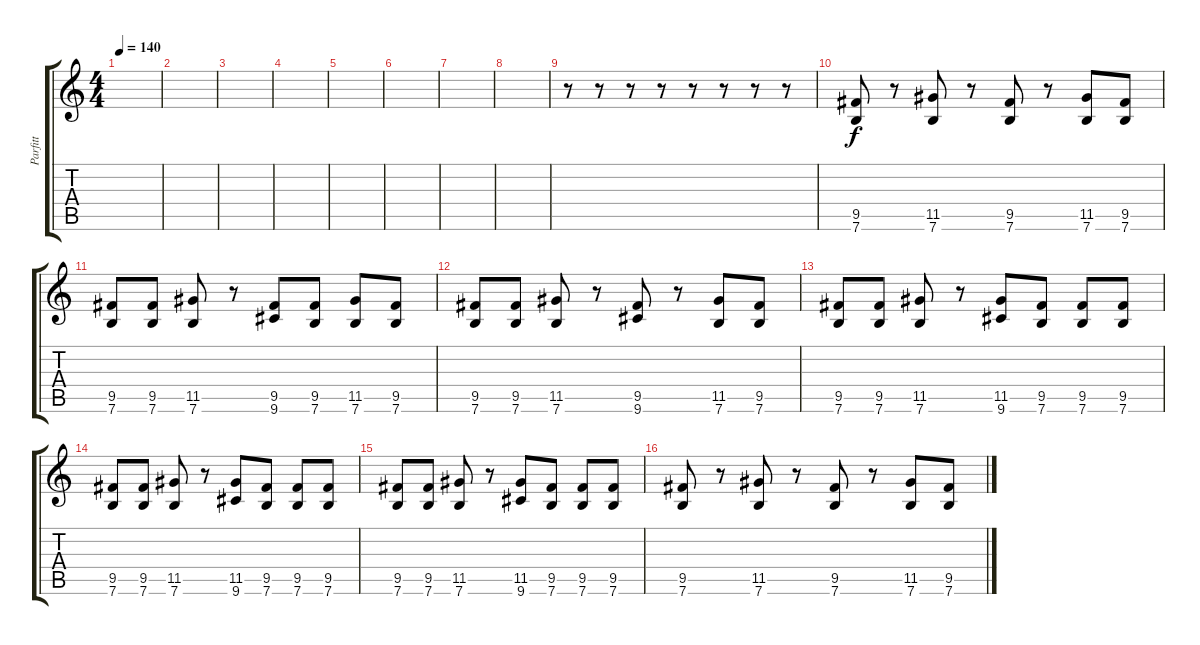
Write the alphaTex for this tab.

\track ("Parfitt" "Parfitt") {instrument distortionguitar}
\staff {score tabs}
\tuning (E4 B3 G3 D3 A2 E2) {hide}
\ts (4 4)
\tempo 140
\clef g2
\ks c
|
|
|
|
|
|
|
|
r.8 r.8 r.8 r.8 r.8 r.8 r.8 r.8 |
(9.5 7.6).8{dy f} r.8 (11.5 7.6).8 r.8 (9.5 7.6).8 r.8 (11.5 7.6).8 (9.5 7.6).8 |
(9.5 7.6).8 (9.5 7.6).8 (11.5 7.6).8 r.8 (9.5 9.6).8 (9.5 7.6).8 (11.5 7.6).8 (9.5 7.6).8 |
(9.5 7.6).8 (9.5 7.6).8 (11.5 7.6).8 r.8 (9.5 9.6).8 r.8 (11.5 7.6).8 (9.5 7.6).8 |
(9.5 7.6).8 (9.5 7.6).8 (11.5 7.6).8 r.8 (11.5 9.6).8 (9.5 7.6).8 (9.5 7.6).8 (9.5 7.6).8 |
(9.5 7.6).8 (9.5 7.6).8 (11.5 7.6).8 r.8 (11.5 9.6).8 (9.5 7.6).8 (9.5 7.6).8 (9.5 7.6).8 |
(9.5 7.6).8 (9.5 7.6).8 (11.5 7.6).8 r.8 (11.5 9.6).8 (9.5 7.6).8 (9.5 7.6).8 (9.5 7.6).8 |
(9.5 7.6).8 r.8 (11.5 7.6).8 r.8 (9.5 7.6).8 r.8 (11.5 7.6).8 (9.5 7.6).8
